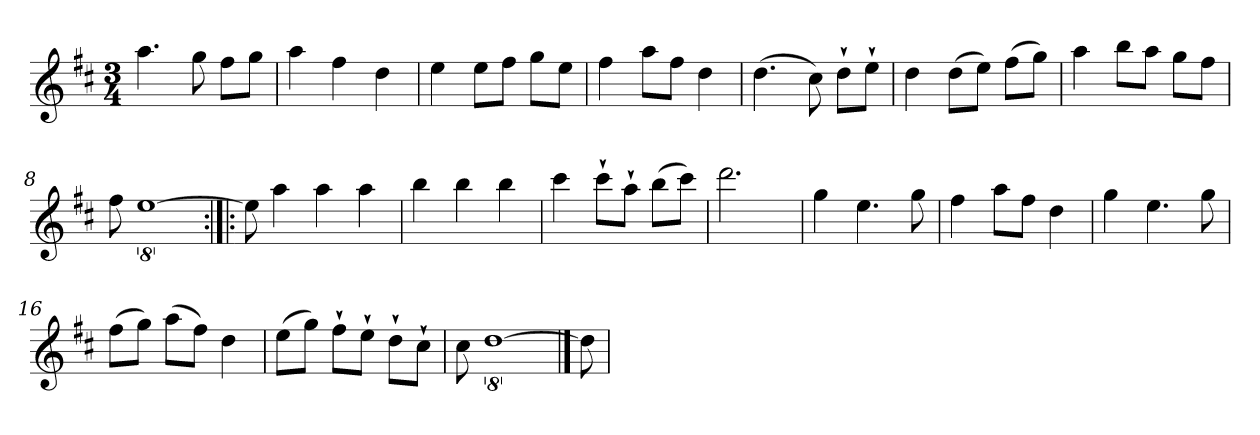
**kern
*part1
*staff1
*clefG2
*k[f#c#]
*D:
*M3/4
*MM120
=1
4.aa
8gg
8ff#\L
8gg\J
=2
4aa
4ff#
4dd
=3
4ee
8ee\L
8ff#\J
8gg\L
8ee\J
=4
4ff#
8aa\L
8ff#\J
4dd
=5
(4.dd
8cc#)
8dd`\L
8ee`\J
=6
4dd
(8dd\L
8ee\J)
(8ff#\L
8gg\J)
=7
4aa
8bb\L
8aa\J
8gg\L
8ff#\J
=8
8ff#
[8%5ee
=9:|!|:
8ee]
4aa
4aa
4aa
=10
4bb
4bb
4bb
=11
4ccc#
8ccc#`\L
8aa`\J
(8bb\L
8ccc#\J)
=12
2.ddd
=13
4gg
4.ee
8gg
=14
4ff#
8aa\L
8ff#\J
4dd
=15
4gg
4.ee
8gg
=16
(8ff#\L
8gg\J)
(8aa\L
8ff#\J)
4dd
=17
(8ee\L
8gg\J)
8ff#`\L
8ee`\J
8dd`\L
8cc#`\J
=18
8cc#
[8%5dd
==19
8dd]
=
*-
